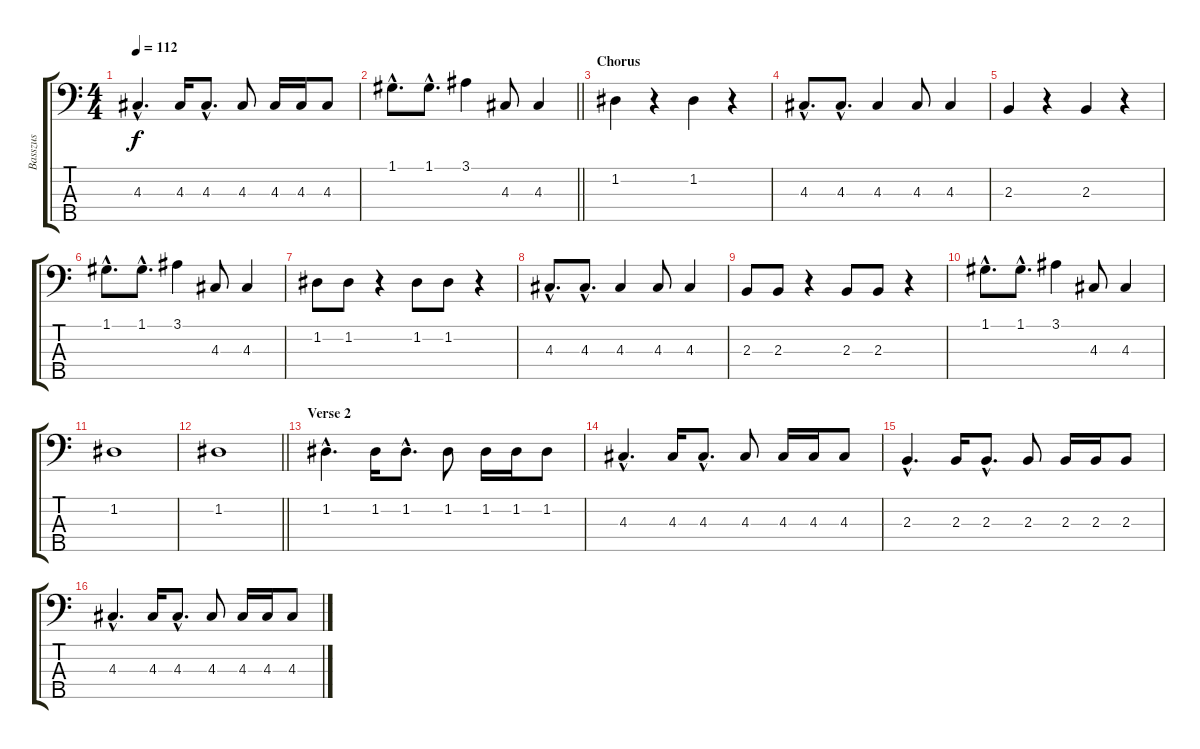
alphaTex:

\track ("Basszus" "Basszus") {instrument electricbassfinger}
\staff {score tabs}
\tuning (G2 D2 A1 E1 B0) {hide}
\ts (4 4)
\tempo 112
\clef f4
\ks c
4.3{hac}.4{d dy f} 4.3.16 4.3{hac}.8{d} 4.3.8 4.3.16 4.3.16 4.3.8 |
\barLineRight lightlight
1.1{hac}.8{d} 1.1{hac}.8{d} 3.1.4 4.3.8 4.3.4 |
\section ("" "Chorus")
1.2.4 r.4 1.2.4 r.4 |
4.3{hac}.8{d} 4.3{hac}.8{d} 4.3.4 4.3.8 4.3.4 |
2.3.4 r.4 2.3.4 r.4 |
1.1{hac}.8{d} 1.1{hac}.8{d} 3.1.4 4.3.8 4.3.4 |
1.2.8 1.2.8 r.4 1.2.8 1.2.8 r.4 |
4.3{hac}.8{d} 4.3{hac}.8{d} 4.3.4 4.3.8 4.3.4 |
2.3.8 2.3.8 r.4 2.3.8 2.3.8 r.4 |
1.1{hac}.8{d} 1.1{hac}.8{d} 3.1.4 4.3.8 4.3.4 |
1.2.1 |
\barLineRight lightlight
1.2.1 |
\section ("" "Verse 2")
1.2{hac}.4{d} 1.2.16 1.2{hac}.8{d} 1.2.8 1.2.16 1.2.16 1.2.8 |
4.3{hac}.4{d} 4.3.16 4.3{hac}.8{d} 4.3.8 4.3.16 4.3.16 4.3.8 |
2.3{hac}.4{d} 2.3.16 2.3{hac}.8{d} 2.3.8 2.3.16 2.3.16 2.3.8 |
4.3{hac}.4{d} 4.3.16 4.3{hac}.8{d} 4.3.8 4.3.16 4.3.16 4.3.8
